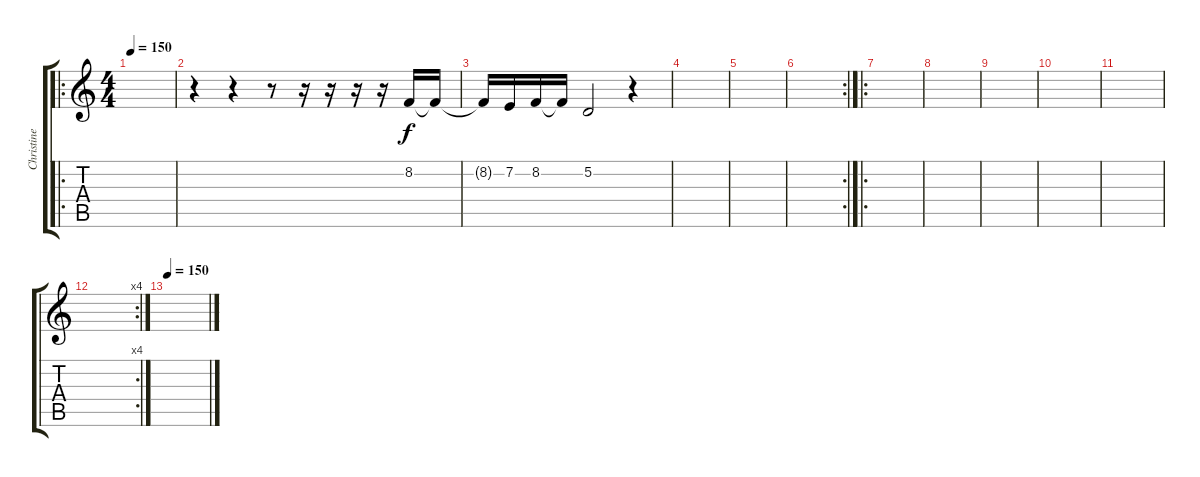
\track ("Christine S." "Christine ") {instrument electricgrandpiano}
\staff {score tabs}
\tuning (D4 A3 F3 C3 G2 D2) {hide}
\ro
\ts (4 4)
\tempo 150
\clef g2
\ks c
|
r.4 r.4 r.8 r.16 r.16 r.16 r.16 8.2.16 8.2{t}.16 |
8.2{t}.16 7.2.16 8.2.16 8.2{t}.16 5.2.2 r.4 |
|
|
\rc 2
|
\ro
|
|
|
|
|
\rc 4
|
\tempo 150
